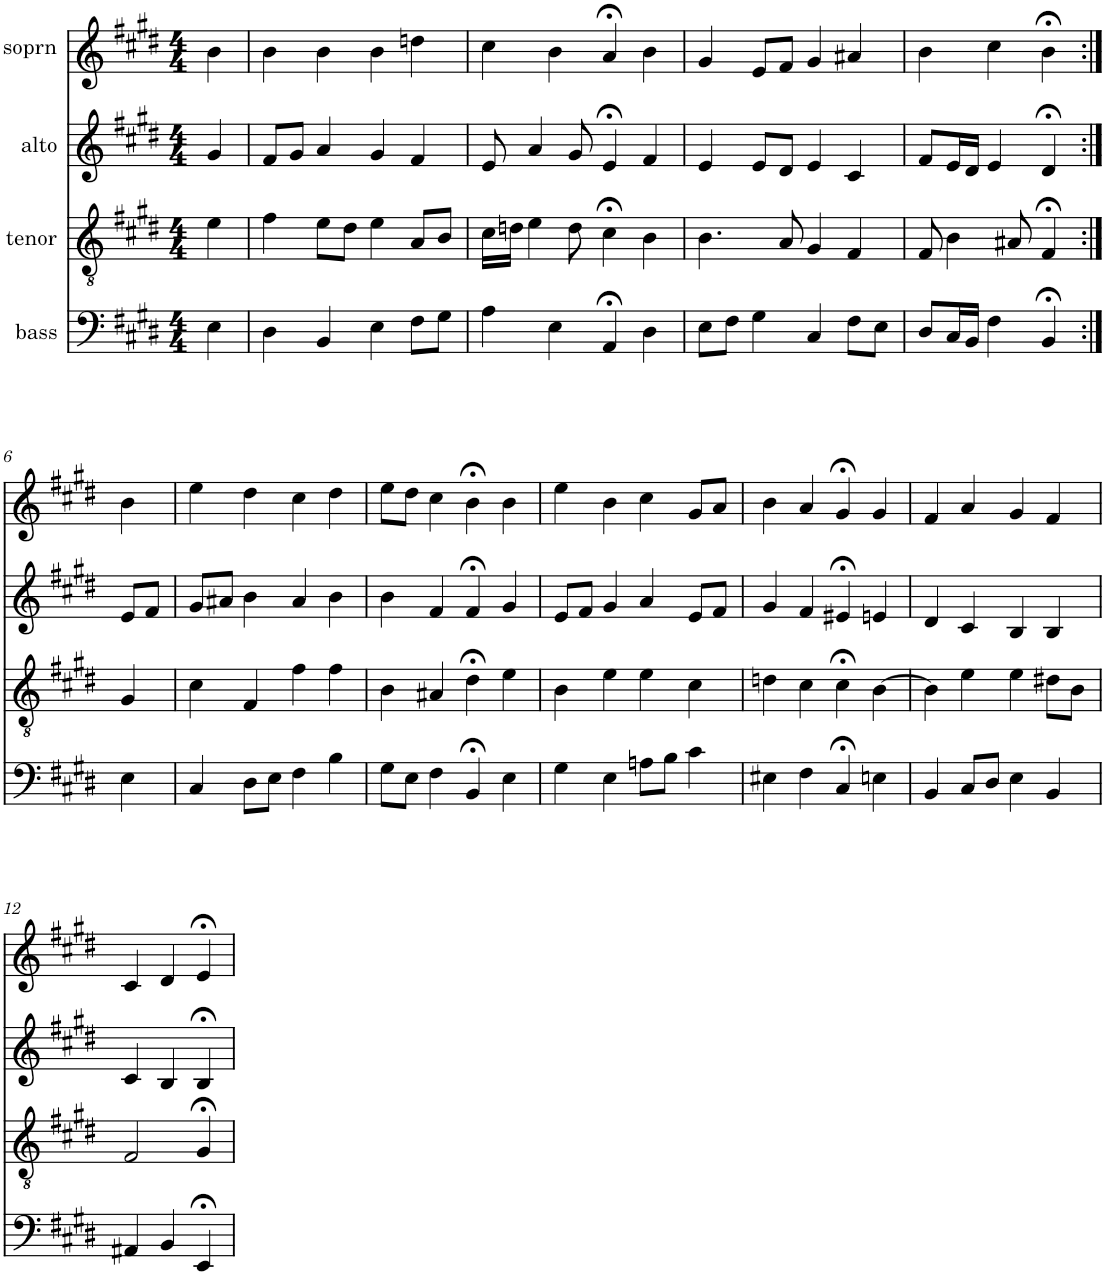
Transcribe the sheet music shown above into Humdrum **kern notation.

**kern	**kern	**kern	**kern
*part4	*part3	*part2	*part1
*staff4	*staff3	*staff2	*staff1
*I"bass	*I"tenor	*I"alto	*I"soprn
*clefF4	*clefGv2	*clefG2	*clefG2
*k[f#c#g#d#]	*k[f#c#g#d#]	*k[f#c#g#d#]	*k[f#c#g#d#]
*E:	*E:	*E:	*E:
*M4/4	*M4/4	*M4/4	*M4/4
=1	=1	=1	=1
4E\	4e\	4g#/	4b\
=2	=2	=2	=2
4D#\	4f#\	8f#/L	4b\
.	.	8g#/J	.
4BB/	8e\L	4a/	4b\
.	8d#\J	.	.
4E\	4e\	4g#/	4b\
8F#\L	8A/L	4f#/	4ddn\
8G#\J	8B/J	.	.
=3	=3	=3	=3
4A\	16c#\LL	8e/	4cc#\
.	16dn\JJ	.	.
.	4e\	4a/	.
4E\	.	.	4b\
.	8d\	8g#/	.
4AA;</	4c#;<\	4e;</	4a;</
4D#\	4B\	4f#/	4b\
=4	=4	=4	=4
8E\L	4.B\	4e/	4g#/
8F#\J	.	.	.
4G#\	.	8e/L	8e/L
.	8A/	8d#/J	8f#/J
4C#/	4G#/	4e/	4g#/
8F#\L	4F#/	4c#/	4a#X/
8E\J	.	.	.
=5	=5	=5	=5
8D#/L	8F#/	8f#/L	4b\
16C#/L	4B\	16e/L	.
16BB/JJ	.	16d#/JJ	.
4F#\	.	4e/	4cc#\
.	8A#X/	.	.
4BB;</	4F#;</	4d#;</	4b;<\
!!LO:LB:g=z
=6:|!	=6:|!	=6:|!	=6:|!
4E\	4G#/	8e/L	4b\
.	.	8f#/J	.
=7	=7	=7	=7
4C#/	4c#\	8g#/L	4ee\
.	.	8a#X/J	.
8D#\L	4F#/	4b\	4dd#\
8E\J	.	.	.
4F#\	4f#\	4a#/	4cc#\
4B\	4f#\	4b\	4dd#\
=8	=8	=8	=8
8G#\L	4B\	4b\	8ee\L
8E\J	.	.	8dd#\J
4F#\	4A#X/	4f#/	4cc#\
4BB;</	4d#;<\	4f#;</	4b;<\
4E\	4e\	4g#/	4b\
=9	=9	=9	=9
4G#\	4B\	8e/L	4ee\
.	.	8f#/J	.
4E\	4e\	4g#/	4b\
8An\L	4e\	4a/	4cc#\
8B\J	.	.	.
4c#\	4c#\	8e/L	8g#/L
.	.	8f#/J	8a/J
=10	=10	=10	=10
4E#X\	4dn\	4g#/	4b\
4F#\	4c#\	4f#/	4a/
4C#;</	4c#;<\	4e#X;</	4g#;</
4En\	[4B\	4en/	4g#/
=11	=11	=11	=11
4BB/	4B\]	4d#/	4f#/
8C#/L	4e\	4c#/	4a/
8D#/J	.	.	.
4E\	4e\	4B/	4g#/
4BB/	8d#X\L	4B/	4f#/
.	8B\J	.	.
!!LO:LB:g=z
=12	=12	=12	=12
4AA#X/	2F#/	4c#/	4c#/
4BB/	.	4B/	4d#/
4EE;</	4G#;</	4B;</	4e;</
=	=	=	=
*-	*-	*-	*-
